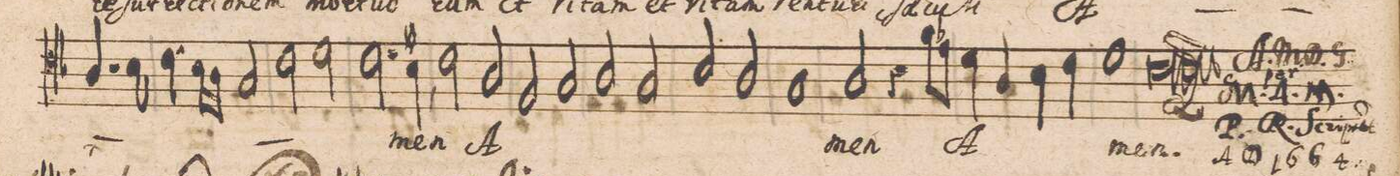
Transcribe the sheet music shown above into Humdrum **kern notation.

**kern	**text
*I"ALTVS.	*
*clefC4	*
*k[b-]	*
*met(C|)	*
*M2/2	*
4.A/	.
8B-\	.
=183-	=183-
4.c\	.
16B-\LL	.
16A\JJ	.
2G/	.
=184-	=184-
2c\	.
2d\	.
=185-	=185-
2.c\	.
4Bn,<\	-men
=186-	=186-
2c\	A-
2A/	.
=187-	=187-
2F/	.
2G/	.
=188-	=188-
2A/	.
2G/	.
=189-	=189-
2B-y/	.
2A/	.
=190-	=190-
1G/	.
=191-	=191-
2A/	-men
4r	.
8f\L	A-
8e-X\J	.
=192-	=192-
4d\	.
4A/	.
4B-\	.
4c\	.
=193-	=193-
1d\	.
=194-	=194-
1c\;	-men.
==	==
*-	*-
